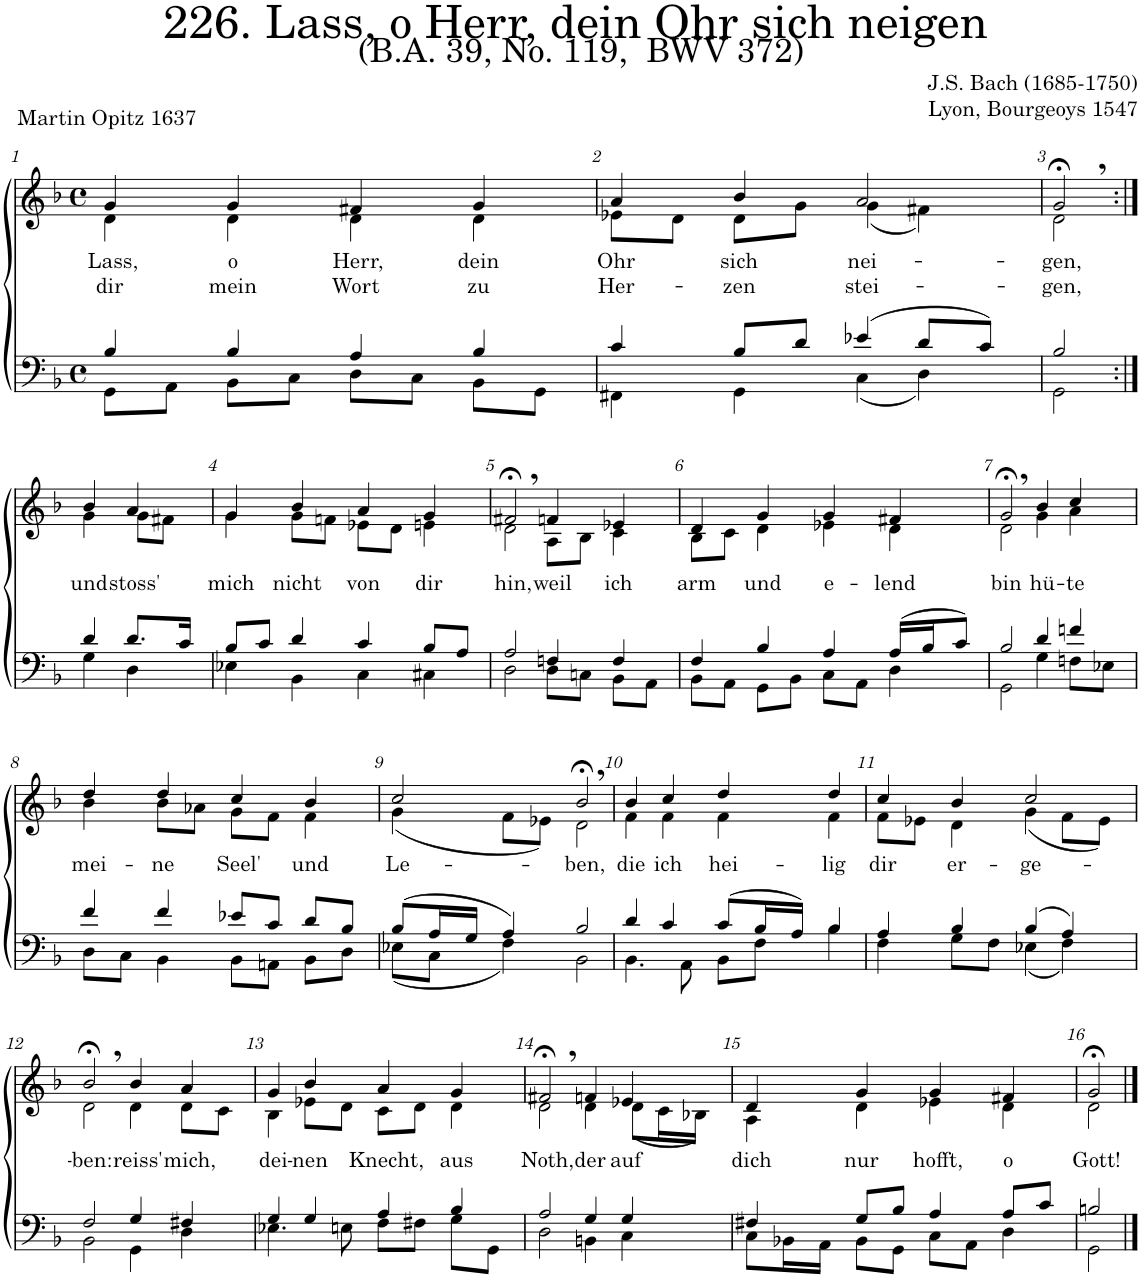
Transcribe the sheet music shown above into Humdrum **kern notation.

**kern	**kern	**text	**text
*part2	*part1	*part1	*part1
*staff2	*staff1	*staff1	*staff1
*I"Tenor/Bass	*I"Soprano/Alto	*	*
*clefF4	*clefG2	*	*
*k[b-]	*k[b-]	*	*
*M4/4	*M4/4	*	*
*met(c)	*met(c)	*	*
=1	=1	=1	=1
*^	*	*	*
!	!	!	!LO:LY:b	!LO:LY:b
*	*	*^	*	*
4B-/	8GG\L	4g/	4d\	Lass,	dir
.	8AA\J	.	.	.	.
!	!	!	!	!LO:LY:b	!LO:LY:b
4B-/	8BB-\L	4g/	4d\	o	mein
.	8C\J	.	.	.	.
!	!	!	!	!LO:LY:b	!LO:LY:b
4A/	8D\L	4f#X/	4d\	Herr,	Wort
.	8C\J	.	.	.	.
!	!	!	!	!LO:LY:b	!LO:LY:b
4B-/	8BB-\L	4g/	4d\	dein	zu
.	8GG\J	.	.	.	.
=2	=2	=2	=2	=2	=2
!	!	!	!	!LO:LY:b	!LO:LY:b
4c/	4FF#X\	4a;</	8e-X\L	Ohr	Her-
.	.	.	8d\J	.	.
!	!	!	!	!LO:LY:b	!LO:LY:b
8B-/L	4GG\	4b-/	8d\L	sich	-zen
8d/J	.	.	8g\J	.	.
!	!	!	!	!LO:LY:b	!LO:LY:b
(4e-X/	(4C\	2a/	(4g\	nei-	stei-
8d/L	4D\)	.	4f#X\)	.	.
8c/J)	.	.	.	.	.
=3	=3	=3	=3	=3	=3
!	!	!	!	!LO:LY:b	!LO:LY:b
2B-/	2GG\	2g;<,/	2d\	-gen,	-gen,
!!LO:LB:g=z	!!
=3X1:|!	=3X1:|!	=3X1:|!	=3X1:|!	=3X1:|!	=3X1:|!
!	!	!	!	!LO:LY:b	!
4d/	4G\	4b-/	4g\	und	.
!	!	!	!	!LO:LY:b	!
8.d/L	4D\	4a/	8g\L	stoss'	.
.	.	.	8f#X\J	.	.
16c/Jk	.	.	.	.	.
=4	=4	=4	=4	=4	=4
!	!	!	!	!LO:LY:b	!
8B-/L	4E-X\	4g;</	4g\	mich	.
8c/J	.	.	.	.	.
!	!	!	!	!LO:LY:b	!
4d/	4BB-\	4b-/	8g\L	nicht	.
.	.	.	8fn\J	.	.
!	!	!	!	!LO:LY:b	!
4c/	4C\	4a/	8e-X\L	von	.
.	.	.	8d\J	.	.
!	!	!	!	!LO:LY:b	!
8B-/L	4C#X\	4g/	4en\	dir	.
8A/J	.	.	.	.	.
=5	=5	=5	=5	=5	=5
!	!	!	!	!LO:LY:b	!
2A/	2D\	2f#X;<,/	2d\	hin,	.
!	!	!	!	!LO:LY:b	!
4Fn/	8D\L	4fn/	8A\L	weil	.
.	8Cn\J	.	8B-\J	.	.
!	!	!	!	!LO:LY:b	!
4F/	8BB-\L	4e-X/	4c\	ich	.
.	8AA\J	.	.	.	.
=6	=6	=6	=6	=6	=6
!	!	!	!	!LO:LY:b	!
4F/	8BB-\L	4d;</	8B-\L	arm	.
.	8AA\J	.	8c\J	.	.
!	!	!	!	!LO:LY:b	!
4B-/	8GG\L	4g/	4d\	und	.
.	8BB-\J	.	.	.	.
!	!	!	!	!LO:LY:b	!
4A/	8C\L	4g/	4e-X\	e-	.
.	8AA\J	.	.	.	.
!	!	!	!	!LO:LY:b	!
(16A/LL	4D\	4f#X/	4d\	-lend	.
16B-/J	.	.	.	.	.
8c/J)	.	.	.	.	.
=7	=7	=7	=7	=7	=7
!	!	!	!	!LO:LY:b	!
2B-/	2GG\	2g;<,/	2d\	bin	.
!	!	!	!	!LO:LY:b	!
4d/	4G\	4b-/	4g\	hü-	.
!	!	!	!	!LO:LY:b	!
4fn/	8Fn\L	4cc/	4a\	-te	.
.	8E-X\J	.	.	.	.
!!LO:LB:g=z	!!
=8	=8	=8	=8	=8	=8
!	!	!	!	!LO:LY:b	!
4f/	8D\L	4dd/	4b-\	mei-	.
.	8C\J	.	.	.	.
!	!	!	!	!LO:LY:b	!
4f/	4BB-\	4dd/	8b-\L	-ne	.
.	.	.	8a-X\J	.	.
!	!	!	!	!LO:LY:b	!
8e-X/L	8BB-\L	4cc/	8g\L	Seel'	.
8c/J	8AAn\J	.	8f\J	.	.
!	!	!	!	!LO:LY:b	!
8d/L	8BB-\L	4b-/	4f\	und	.
8B-/J	8D\J	.	.	.	.
=9	=9	=9	=9	=9	=9
!	!	!	!	!LO:LY:b	!
(8B-/L	(8E-X\L	2cc/	(4g\	Le-	.
16A/L	8C\J	.	.	.	.
16G/JJ	.	.	.	.	.
4A/)	4F\)	.	8f\L	.	.
.	.	.	8e-X\J)	.	.
!	!	!	!	!LO:LY:b	!
2B-/	2BB-\	2b-;<,/	2d\	-ben,	.
=10	=10	=10	=10	=10	=10
!	!	!	!	!LO:LY:b	!
4d/	4.BB-\	4b-/	4f\	die	.
!	!	!	!	!LO:LY:b	!
4c/	.	4cc/	4f\	ich	.
.	8AA\	.	.	.	.
!	!	!	!	!LO:LY:b	!
(8c/L	8BB-\L	4dd/	4f\	hei-	.
16B-/L	8F\J	.	.	.	.
16A/JJ)	.	.	.	.	.
!	!	!	!	!LO:LY:b	!
4B-/	4B-\	4dd/	4f\	-lig	.
=11	=11	=11	=11	=11	=11
!	!	!	!	!LO:LY:b	!
4A/	4F\	4cc/	8f\L	dir	.
.	.	.	8e-X\J	.	.
!	!	!	!	!LO:LY:b	!
4B-/	8G\L	4b-/	4d\	er-	.
.	8F\J	.	.	.	.
!	!	!	!	!LO:LY:b	!
(4B-/	(4E-X\	2cc;</	(4g\	-ge-	.
4A/)	4F\)	.	8f\L	.	.
.	.	.	8e-\J)	.	.
!!LO:LB:g=z	!!
=12	=12	=12	=12	=12	=12
!	!	!	!	!LO:LY:b	!
2F/	2BB-\	2b-;<,/	2d\	ben:	.
!	!	!	!	!LO:LY:b	!
4G/	4GG\	4b-/	4d\	reiss'	.
!	!	!	!	!LO:LY:b	!
4F#X/	4D\	4a/	8d\L	mich,	.
.	.	.	8c\J	.	.
=13	=13	=13	=13	=13	=13
!	!	!	!	!LO:LY:b	!
4G/	4.E-X\	4g/	4B-\	dei-	.
!	!	!	!	!LO:LY:b	!
4G/	.	4b-/	8e-X\L	-nen	.
.	8En\	.	8d\J	.	.
!	!	!	!	!LO:LY:b	!
4A/	8F\L	4a/	8c\L	Knecht,	.
.	8F#X\J	.	8d\J	.	.
!	!	!	!	!LO:LY:b	!
4B-/	8G\L	4g/	4d\	aus	.
.	8GG\J	.	.	.	.
=14	=14	=14	=14	=14	=14
!	!	!	!	!LO:LY:b	!
2A/	2D\	2f#X;<,/	2d\	Noth,	.
!	!	!	!	!LO:LY:b	!
4G/	4BBn\	4fn/	4d\	der	.
!	!	!	!	!LO:LY:b	!
4G/	4C\	4e-X/	(8d\L	auf	.
.	.	.	16c\L	.	.
.	.	.	16B-X\JJ)	.	.
=15	=15	=15	=15	=15	=15
!	!	!	!	!LO:LY:b	!
4F#X/	8C\L	4d/	4A\	dich	.
.	16BB-X\L	.	.	.	.
.	16AA\JJ	.	.	.	.
!	!	!	!	!LO:LY:b	!
8G/L	8BB-\L	4g/	4d\	nur	.
8B-/J	8GG\J	.	.	.	.
!	!	!	!	!LO:LY:b	!
4A/	8C\L	4g/	4e-X\	hofft,	.
.	8AA\J	.	.	.	.
!	!	!	!	!LO:LY:b	!
8A/L	4D\	4f#X/	4d\	o	.
8c/J	.	.	.	.	.
=16	=16	=16	=16	=16	=16
!	!	!	!	!LO:LY:b	!
2Bn/	2GG\	2g;</	2d\	Gott!	.
*v	*v	*	*	*	*
*	*v	*v	*	*
==	==	==	==
*-	*-	*-	*-
